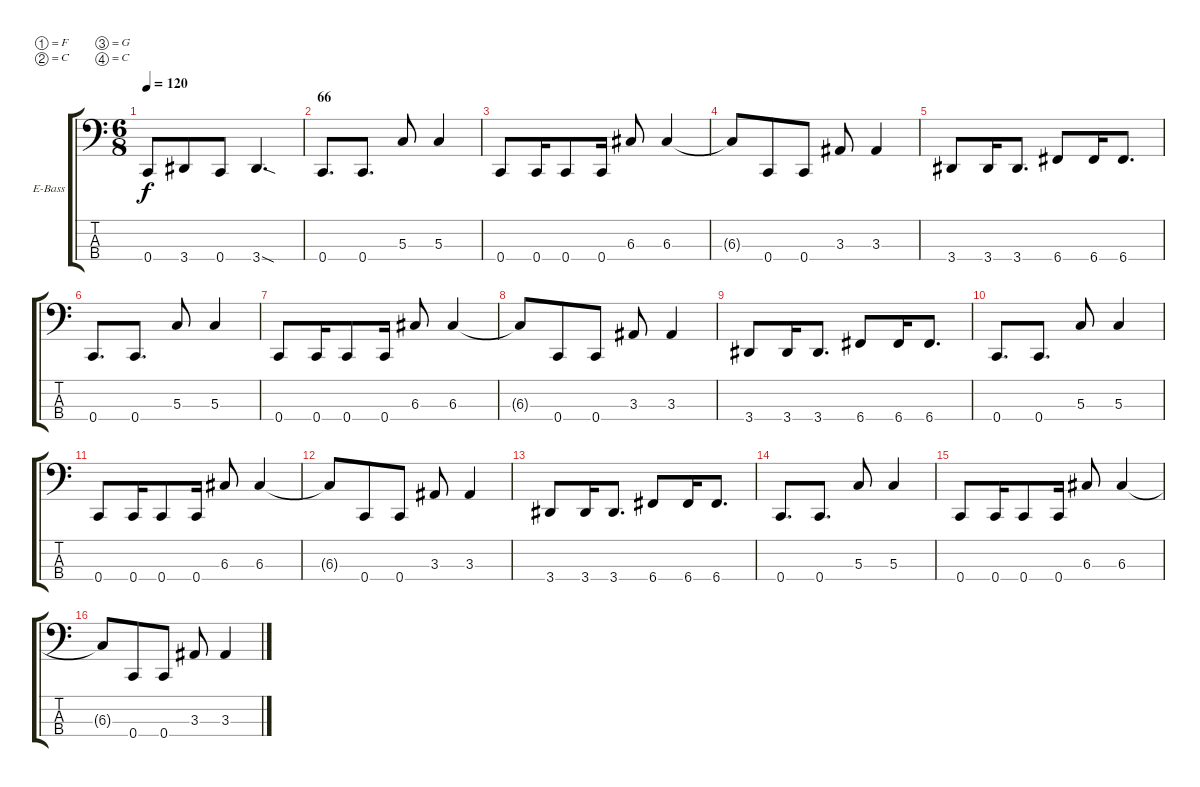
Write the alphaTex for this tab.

\bracketExtendMode groupsimilarinstruments
\firstSystemTrackNameOrientation horizontal
\otherSystemsTrackNameOrientation horizontal
\track ("Electric Bass" "E-Bass") {instrument electricbassfinger}
\staff {score tabs}
\tuning (F2 C2 G1 C1)
\ts (6 8)
\tempo 120
\clef f4
\ks c
0.4.8{dy f} 3.4.8 0.4.8 3.4{sod}.4{d} |
\section ("" "66")
0.4.8{d} 0.4.8{d} 5.3.8 5.3.4 |
0.4.8 0.4.16 0.4.8 0.4.16 6.3.8 6.3.4 |
6.3{t}.8 0.4.8 0.4.8 3.3.8 3.3.4 |
3.4.8 3.4.16 3.4.8{d} 6.4.8 6.4.16 6.4.8{d} |
0.4.8{d} 0.4.8{d} 5.3.8 5.3.4 |
0.4.8 0.4.16 0.4.8 0.4.16 6.3.8 6.3.4 |
6.3{t}.8 0.4.8 0.4.8 3.3.8 3.3.4 |
3.4.8 3.4.16 3.4.8{d} 6.4.8 6.4.16 6.4.8{d} |
0.4.8{d} 0.4.8{d} 5.3.8 5.3.4 |
0.4.8 0.4.16 0.4.8 0.4.16 6.3.8 6.3.4 |
6.3{t}.8 0.4.8 0.4.8 3.3.8 3.3.4 |
3.4.8 3.4.16 3.4.8{d} 6.4.8 6.4.16 6.4.8{d} |
0.4.8{d} 0.4.8{d} 5.3.8 5.3.4 |
0.4.8 0.4.16 0.4.8 0.4.16 6.3.8 6.3.4 |
6.3{t}.8 0.4.8 0.4.8 3.3.8 3.3.4
